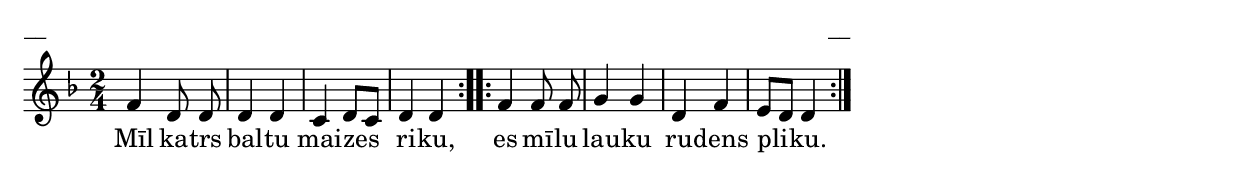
\version "2.13.16"
%\header {
%    title = "Aijā, žūžū, mazais bērniņ"
%}
\paper {
line-width = 14\cm
left-margin = 0.4\cm
between-system-padding = 0.1\cm
between-system-space = 0.1\cm
}
\layout {
indent = #0
ragged-last = ##f
}

voiceA = \relative c' {
\clef "treble"
\key d \minor
\time 2/4
\repeat volta 2 {
f4 d8 d |
d4 d |
c4 d8[ c] |
d4 d |
}
\repeat volta 2 {
f4 f8 f |
g4 g |
d4 f |
e8[ d] d4 |
} 
}

lyricA = \lyricmode {
Mīl ka -- trs bal -- tu mai -- zes ri -- ku, es mī -- lu lau -- ku ru -- dens pli -- ku.
} 

fullScore = <<
\new Staff {
<<
\new Voice = "voiceA" { \oneVoice \autoBeamOff \voiceA }
\lyricsto "voiceA" \new Lyrics \lyricA
>>
}
>>

\score {
\fullScore
\header { piece = "__" opus = "__" }
}
\markup { \with-color #(x11-color 'white) \sans \smaller "__" }
\score {
\unfoldRepeats
\fullScore
\midi {
\context { \Staff \remove "Staff_performer" }
\context { \Voice \consists "Staff_performer" }
}
}


